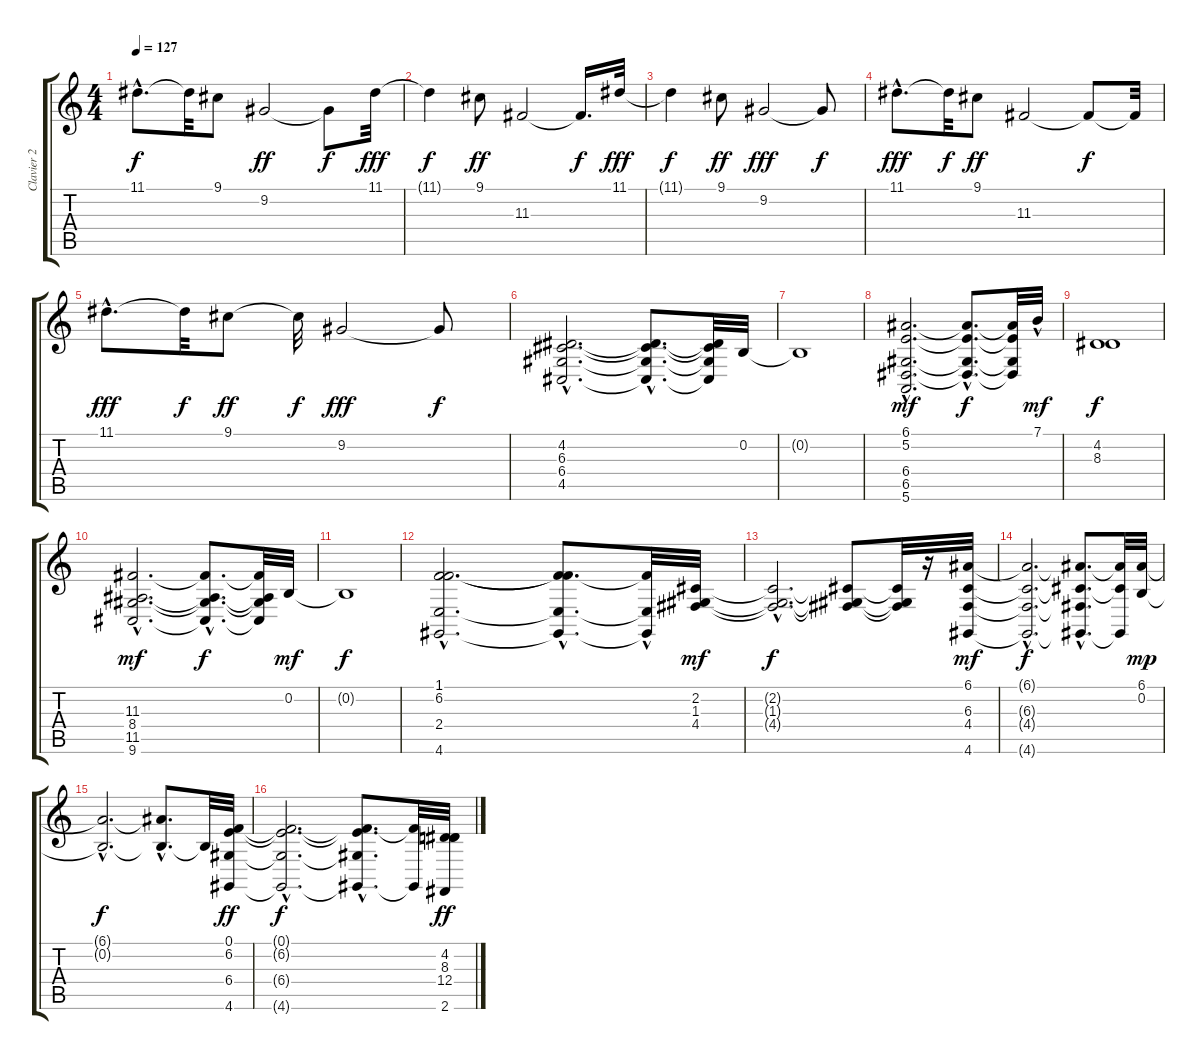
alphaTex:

\track ("Clavier 2" "Clavier 2") {instrument pad8sweep}
\staff {score tabs}
\tuning (E4 B3 G3 D3 A2 E2) {hide}
\ts (4 4)
\tempo 127
\clef g2
\ks c
11.1{hac t}.8{d dy f} 11.1{t}.32 9.1.8 9.2.2{dy ff} 9.2{t}.8{dy f} 11.1.32{dy fff} |
11.1{t}.4{dy f} 9.1.8{dy ff} 11.3.2 11.3{t}.16{d dy f} 11.1.32{dy fff} |
11.1{t}.4{dy f} 9.1.8{dy ff} 9.2.2{dy fff} 9.2{t}.8{dy f} |
11.1{hac}.8{d dy fff} 11.1{t}.32{dy f} 9.1.8{dy ff} 11.3.2 11.3{t}.8{dy f} 11.3{t}.32 |
11.1{hac}.8{d dy fff} 11.1{t}.32{dy f} 9.1.8{dy ff} 9.1{t}.32{dy f} 9.2.2{dy fff} 9.2{t}.8{dy f} |
(4.2{hac} 6.3{hac} 6.4{hac} 4.5{hac}).2{d} (4.2{hac t} 6.3{hac t} 6.4{hac t} 4.5{hac t}).8{d} (4.2{t} 6.3{t} 6.4{t} 4.5{t}).32 0.2.32 |
0.2{t}.1 |
(6.1{hac} 5.2{hac} 6.4{hac} 6.5{hac} 5.6).2{d dy mf} (6.1{hac t} 5.2{hac t} 6.4{hac t} 6.5{hac t}).8{d dy f} (6.1{t} 5.2{t} 6.4{t} 6.5{t}).32 7.1{hac}.32{dy mf} |
(4.2 8.3).1{dy f} |
(11.3{hac} 8.4{hac} 11.5{hac} 9.6{hac}).2{d dy mf} (11.3{hac t} 8.4{hac t} 11.5{hac t} 9.6{hac t}).8{d dy f} (11.3{t} 8.4{t} 11.5{t} 9.6{t}).32 0.2.32{dy mf} |
0.2{t}.1{dy f} |
(1.1{hac} 6.2{hac} 2.4{hac} 4.6{hac}).2{d} (1.1{hac t} 6.2{hac t} 2.4{hac t} 4.6{hac t}).8{d} (6.2{hac t} 2.4{t} 4.6{t}).32 (2.2 1.3 4.4).32{dy mf} |
(2.2{hac t} 1.3{hac t} 4.4{hac t}).2{d dy f} (2.2{t} 1.3{t} 4.4{t}).8 (2.2{t} 1.3{t} 4.4{t}).32 r.16 (6.1 6.3 4.4 4.6).32{dy mf} |
(6.1{hac t} 6.3{hac t} 4.4{hac t} 4.6{hac t}).2{d dy f} (6.1{hac t} 6.3{hac t} 4.4{hac t} 4.6{hac t}).8{d} (6.1{t} 6.3{t} 4.6{t}).32 (6.1 0.2).32{dy mp} |
(6.1{hac t} 0.2{hac t}).2{d dy f} (6.1{hac t} 0.2{hac t}).8{d} 0.2{t}.32 (0.1 6.2 6.4 4.6).32{dy ff} |
(0.1{hac t} 6.2{hac t} 6.4{hac t} 4.6{hac t}).2{d dy f} (0.1{hac t} 6.2{hac t} 6.4{hac t} 4.6{hac t}).8{d} (6.2{t} 4.6{t}).32 (4.2 8.3 12.4 2.6).32{dy ff}
